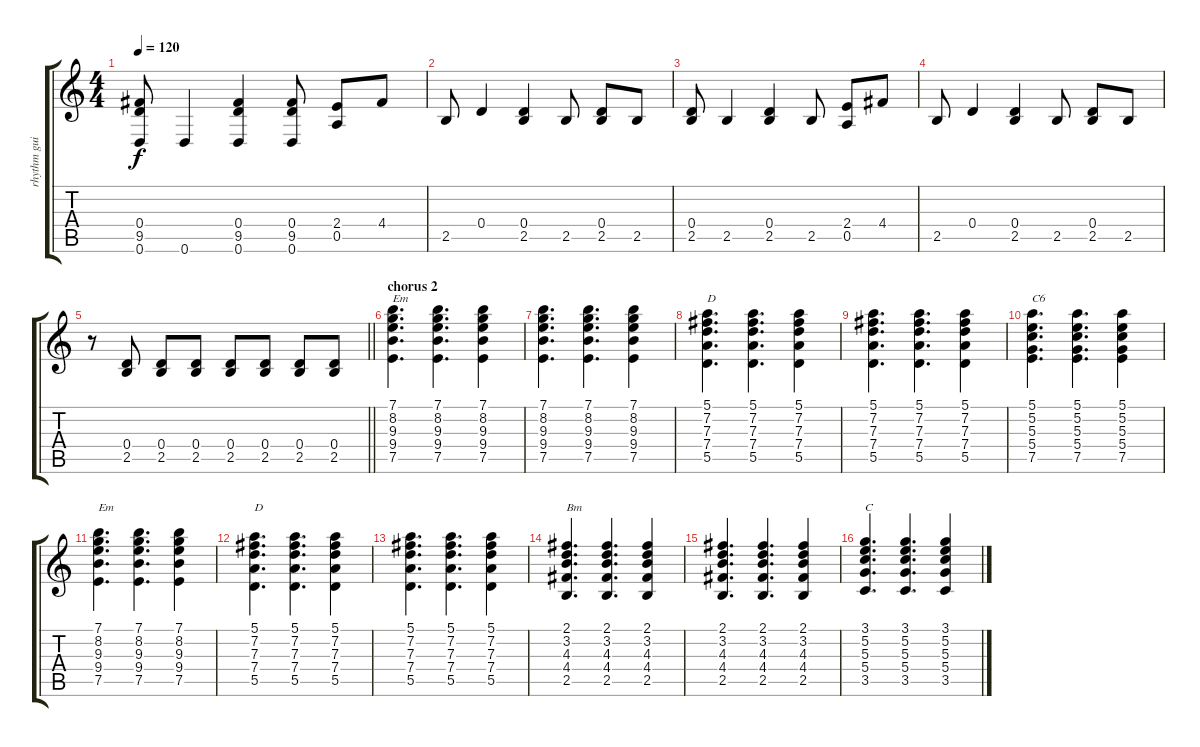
\track ("rhythm guitar" "rhythm gui") {instrument electricguitarjazz}
\staff {score tabs}
\tuning (E4 B3 G3 D3 A2 D2) {hide}
\ts (4 4)
\tempo 120
\clef g2
\ks c
(0.4 9.5 0.6).8{dy f} 0.6.4 (0.4 9.5 0.6).4 (0.4 9.5 0.6).8 (2.4 0.5).8 4.4.8 |
2.5.8 0.4.4 (0.4 2.5).4 2.5.8 (0.4 2.5).8 2.5.8 |
(0.4 2.5).8 2.5.4 (0.4 2.5).4 2.5.8 (2.4 0.5).8 4.4.8 |
2.5.8 0.4.4 (0.4 2.5).4 2.5.8 (0.4 2.5).8 2.5.8 |
\barLineRight lightlight
r.8 (0.4 2.5).8 (0.4 2.5).8 (0.4 2.5).8 (0.4 2.5).8 (0.4 2.5).8 (0.4 2.5).8 (0.4 2.5).8 |
\section ("" "chorus 2")
(7.1 8.2 9.3 9.4 7.5).4{d txt "Em"} (7.1 8.2 9.3 9.4 7.5).4{d} (7.1 8.2 9.3 9.4 7.5).4 |
(7.1 8.2 9.3 9.4 7.5).4{d} (7.1 8.2 9.3 9.4 7.5).4{d} (7.1 8.2 9.3 9.4 7.5).4 |
(5.1 7.2 7.3 7.4 5.5).4{d txt "D"} (5.1 7.2 7.3 7.4 5.5).4{d} (5.1 7.2 7.3 7.4 5.5).4 |
(5.1 7.2 7.3 7.4 5.5).4{d} (5.1 7.2 7.3 7.4 5.5).4{d} (5.1 7.2 7.3 7.4 5.5).4 |
(5.1 5.2 5.3 5.4 7.5).4{d txt "C6"} (5.1 5.2 5.3 5.4 7.5).4{d} (5.1 5.2 5.3 5.4 7.5).4 |
(7.1 8.2 9.3 9.4 7.5).4{d txt "Em"} (7.1 8.2 9.3 9.4 7.5).4{d} (7.1 8.2 9.3 9.4 7.5).4 |
(5.1 7.2 7.3 7.4 5.5).4{d txt "D"} (5.1 7.2 7.3 7.4 5.5).4{d} (5.1 7.2 7.3 7.4 5.5).4 |
(5.1 7.2 7.3 7.4 5.5).4{d} (5.1 7.2 7.3 7.4 5.5).4{d} (5.1 7.2 7.3 7.4 5.5).4 |
(2.1 3.2 4.3 4.4 2.5).4{d txt "Bm"} (2.1 3.2 4.3 4.4 2.5).4{d} (2.1 3.2 4.3 4.4 2.5).4 |
(2.1 3.2 4.3 4.4 2.5).4{d} (2.1 3.2 4.3 4.4 2.5).4{d} (2.1 3.2 4.3 4.4 2.5).4 |
(3.1 5.2 5.3 5.4 3.5).4{d txt "C"} (3.1 5.2 5.3 5.4 3.5).4{d} (3.1 5.2 5.3 5.4 3.5).4
